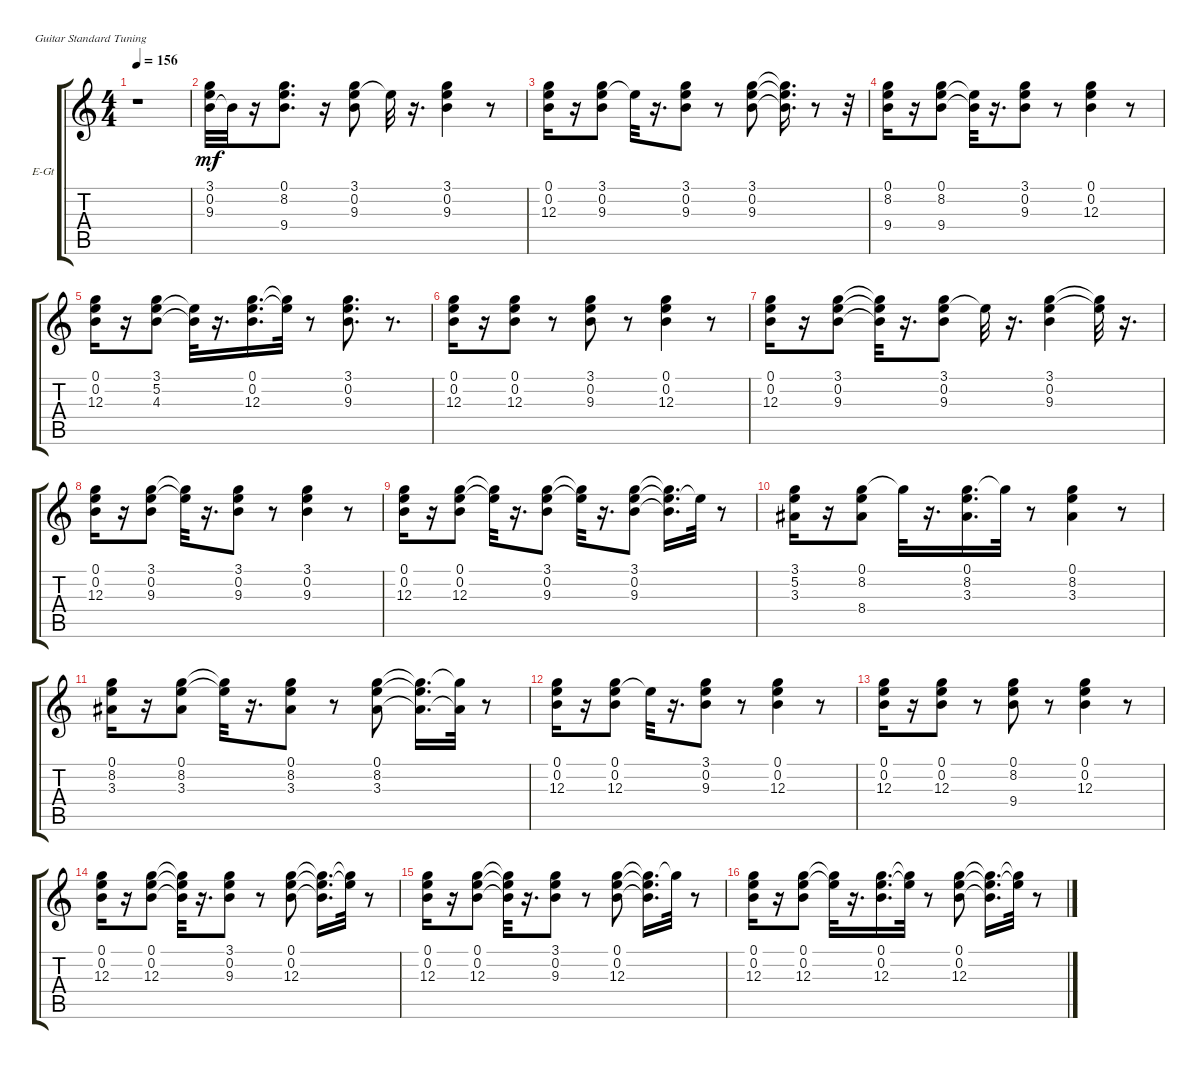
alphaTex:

\defaultSystemsLayout 4
\bracketExtendMode groupsimilarinstruments
\firstSystemTrackNameOrientation horizontal
\otherSystemsTrackNameOrientation horizontal
\track ("Electric Guitar" "E-Gt") {instrument electricguitarclean}
\staff {score tabs}
\tuning (E4 B3 G3 D3 A2 E2)
\ts (4 4)
\tempo 156
\clef g2
\scale
0.655367
\ks c
r.1{dy mf instrument electricguitarclean} |
\scale
0.344633 (3.1 0.2 9.3).32 0.2{t}.32 r.16 (0.1 8.2 9.4).8{d} r.16 (0.2 3.1 9.3).8 9.3{t}.32 r.16{d} (0.2 3.1 9.3).4 r.8 |
\scale
0.5 (0.2 0.1 12.3).16 r.16 (0.2 3.1 9.3).8 9.3{t}.32 r.16{d} (0.2 3.1 9.3).8 r.8 (0.2 3.1 9.3).8 (0.2{t} 3.1{t} 9.3{t}).16{d} r.8 r.32 |
\scale
0.5 (0.1 8.2 9.4).16 r.16 (0.1 8.2 9.4).8 (0.1{t} 9.4{t}).32 r.16{d} (3.1 0.2 9.3).8 r.8 (0.1 0.2 12.3).4 r.8 |
\scale
0.5 (0.2 0.1 12.3).16 r.16 (3.1 5.2 4.3).8 (5.2{t} 4.3{t}).32 r.16{d} (0.2 0.1 12.3).16{d} (0.1{t} 12.3{t}).32 r.8 (0.2 3.1 9.3).8{d} r.8{d} |
\scale
0.5 (0.2 0.1 12.3).16 r.16 (0.1 0.2 12.3).8 r.8 (0.2 3.1 9.3).8 r.8 (0.2 0.1 12.3).4 r.8 |
\scale
0.5 (0.2 0.1 12.3).16 r.16 (0.2 3.1 9.3).8 (0.2{t} 3.1{t} 9.3{t}).32 r.16{d} (0.2 3.1 9.3).8 9.3{t}.32 r.16{d} (0.2 3.1 9.3).4 (3.1{t} 9.3{t}).32 r.16{d} |
\scale
0.5 (0.2 0.1 12.3).16 r.16 (0.2 3.1 9.3).8 (3.1{t} 9.3{t}).32 r.16{d} (0.2 3.1 9.3).8 r.8 (0.2 3.1 9.3).4 r.8 |
\scale
0.5 (0.2 0.1 12.3).16 r.16 (0.2 0.1 12.3).8 (0.1{t} 12.3{t}).32 r.16{d} (0.2 3.1 9.3).8 (3.1{t} 9.3{t}).32 r.16{d} (3.1 0.2 9.3).8 (3.1{t} 0.2{t} 9.3{t}).16{d} 9.3{t}.32 r.8 |
\scale
0.5 (3.1 5.2 3.3).16 r.16 (0.1 8.2 8.4).8 8.2{t}.32 r.16{d} (0.1 3.3 8.2).16{d} 8.2{t}.32 r.8 (0.1 3.3 8.2).4 r.8 |
\scale
0.5 (0.1 3.3 8.2).16 r.16 (0.1 3.3 8.2).8 (0.1{t} 8.2{t}).32 r.16{d} (0.1 3.3 8.2).8 r.8 (3.3 0.1 8.2).8 (3.3{t} 0.1{t} 8.2{t}).16{d} (3.3{t} 8.2{t}).32 r.8 |
\scale
0.5 (0.1 0.2 12.3).16 r.16 (0.2 0.1 12.3).8 0.1{t}.32 r.16{d} (0.2 3.1 9.3).8 r.8 (0.2 0.1 12.3).4 r.8 |
\scale
0.5 (0.2 0.1 12.3).16 r.16 (0.1 0.2 12.3).8 r.8 (0.1 8.2 9.4).8 r.8 (0.2 0.1 12.3).4 r.8 |
\scale
0.5 (0.1 0.2 12.3).16 r.16 (0.2 0.1 12.3).8 (0.2{t} 0.1{t} 12.3{t}).32 r.16{d} (0.2 3.1 9.3).8 r.8 (0.2 0.1 12.3).8 (0.2{t} 0.1{t} 12.3{t}).16{d} (0.1{t} 12.3{t}).32 r.8 |
\scale
0.5 (0.2 0.1 12.3).16 r.16 (0.2 0.1 12.3).8 (0.2{t} 0.1{t} 12.3{t}).32 r.16{d} (0.2 3.1 9.3).8 r.8 (0.2 0.1 12.3).8 (0.2{t} 0.1{t} 12.3{t}).16{d} 12.3{t}.32 r.8 |
\scale
0.5 (0.2 0.1 12.3).16 r.16 (0.2 0.1 12.3).8 (0.1{t} 12.3{t}).32 r.16{d} (0.2 0.1 12.3).16{d} (0.1{t} 12.3{t}).32 r.8 (0.2 0.1 12.3).8 (0.2{t} 0.1{t} 12.3{t}).16{d} (0.1{t} 12.3{t}).32 r.8
